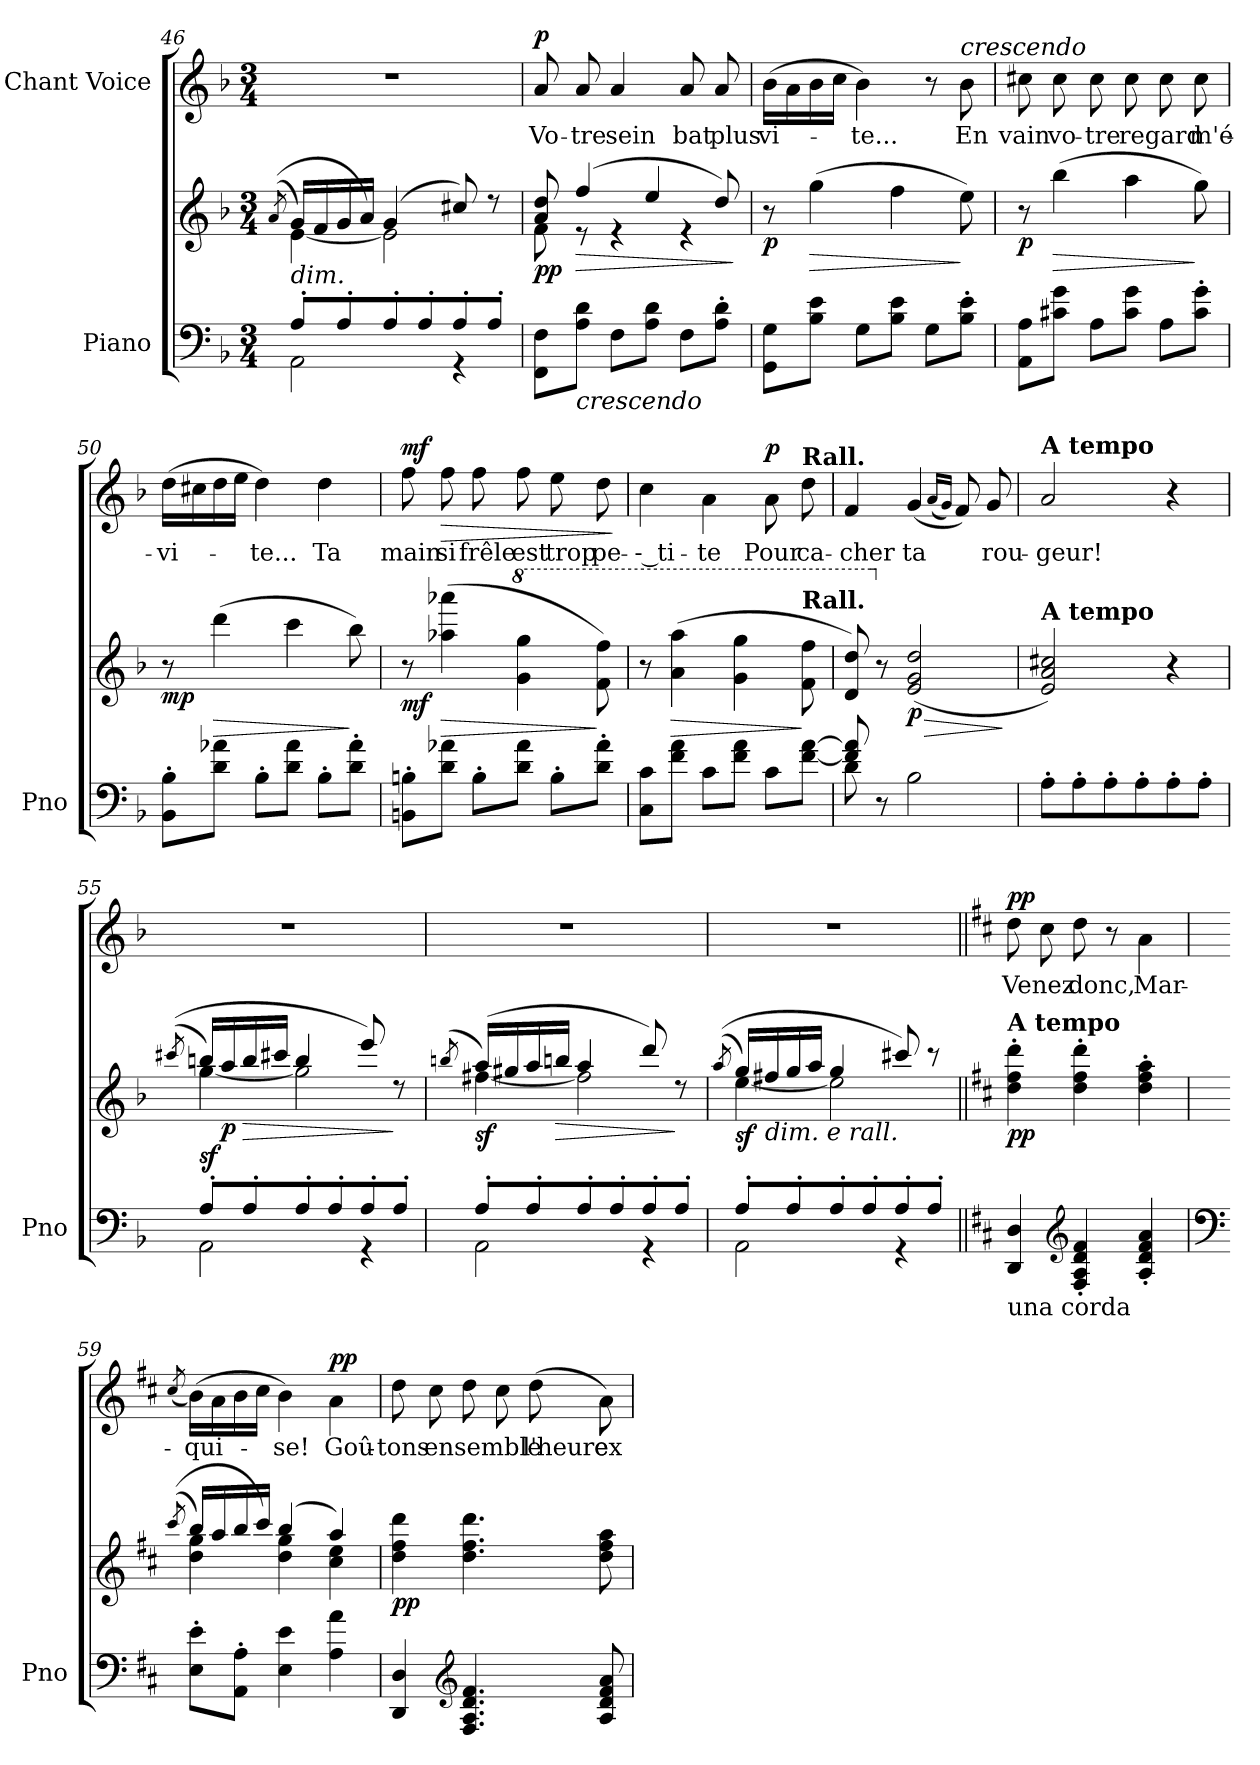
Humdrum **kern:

**kern	**kern	**dynam	**kern	**text	**dynam
*part2	*part2	*part2	*part1	*part1	*part1
*staff3	*staff2	*staff2/3	*staff1	*staff1	*staff1
*I"Piano	*	*	*I"Chant Voice	*	*
*I'Pno	*	*	*	*	*
*clefF4	*clefG2	*	*clefG2	*	*
*k[b-]	*k[b-]	*	*k[b-]	*	*
*M3/4	*M3/4	*	*M3/4	*	*
=46	=46	=46	=46	=46	=46
.	(<(>8qa/	.	.	.	.
*^	*^	*	*	*	*
!	!	!LO:TX:b:i:t=dim.	!	!	!	!	!
8A'/L	2AA\	16g/LL)	[4e\	.	2.r	.	.
.	.	16f/	.	.	.	.	.
8A'/	.	16g/	.	.	.	.	.
.	.	16a/JJ)	.	.	.	.	.
8A'/	.	(>4g/	2e\]	.	.	.	.
8A'/	.	.	.	.	.	.	.
8A'/	4r	8cc#X/)	.	.	.	.	.
8A'/J	.	8r	.	.	.	.	.
*v	*v	*	*	*	*	*	*
=47	=47	=47	=47	=47	=47	=47
!	!	!	!LO:DY:b	!	!LO:LY:b	!LO:DY:a
8FF\ 8F\L	8a/ 8dd/	8f\	pp	8a/	Vo-	p
!LO:TX:b:i:t=crescendo	!	!	!	!	!	!
!	!	!	!LO:HP:b	!	!LO:LY:b	!
8A\ 8d\J	(>4ff/	8r	>	8a/	-tre	.
!	!	!	!	!	!LO:LY:b	!
8F\L	.	4r	.	4a/	sein	.
8A\ 8d\J	4ee/	.	.	.	.	.
!	!	!	!	!	!LO:LY:b	!
8F\L	.	4r	.	8a/	bat	.
!	!	!	!	!	!LO:LY:b	!
8A\' 8d\'J	8dd/)	.	.	8a/	plus	.
*	*v	*v	*	*	*	*
.	.	]	.	.	.
!!LO:LB:g=z
=48	=48	=48	=48	=48	=48
!	!	!LO:DY:b	!	!LO:LY:b	!
8GG\ 8G\L	8r	p	(>16b-\LL	vi-	.
.	.	.	16a\	.	.
!	!	!LO:HP:b	!	!	!
8B-\ 8e\J	(>4gg\	>	16b-\	.	.
.	.	.	16cc\JJ	.	.
!	!	!	!	!LO:LY:b	!
8G\L	.	.	4b-\)	-te...	.
8B-\ 8e\J	4ff\	.	.	.	.
8G\L	.	.	8r	.	.
!	!	!	!LO:TX:a:i:t=crescendo	!	!
!	!	!	!	!LO:LY:b	!
8B-\' 8e\'J	8ee\)	]	8b-\	En	.
=49	=49	=49	=49	=49	=49
!	!	!LO:DY:b	!	!LO:LY:b	!
8AA\ 8A\L	8r	p	8cc#X\	vain	.
!	!	!LO:HP:b	!	!LO:LY:b	!
8c#X\ 8g\J	(>4bb-\	>	8cc#\	vo-	.
!	!	!	!	!LO:LY:b	!
8A\L	.	.	8cc#\	-tre	.
!	!	!	!	!LO:LY:b	!
8c#\ 8g\J	4aa\	.	8cc#\	regard	.
8A\L	.	.	8cc#\	.	.
!	!	!	!	!LO:LY:b	!
8c#\' 8g\'J	8gg\)	]	8cc#\	m'é-	.
=50	=50	=50	=50	=50	=50
!	!	!LO:DY:b	!	!LO:LY:b	!
8BB-\' 8B-\'L	8r	mp	(>16dd\LL	-vi-	.
.	.	.	16cc#X\	.	.
!	!	!LO:HP:b	!	!	!
8d\ 8a-X\J	(>4ddd\	>	16dd\	.	.
.	.	.	16ee\JJ	.	.
!	!	!	!	!LO:LY:b	!
8B-'\L	.	.	4dd\)	-te...	.
8d\ 8a-\J	4ccc\	.	.	.	.
!	!	!	!	!LO:LY:b	!
8B-'\L	.	.	4dd\	Ta	.
8d\' 8a-\'J	8bb-\)	]	.	.	.
=51	=51	=51	=51	=51	=51
!	!	!LO:DY:b	!	!LO:LY:b	!LO:DY:a
8BBn\' 8Bn\'L	8r	mf	8ff\	main	mf
!	!	!LO:HP:b	!	!LO:LY:b	!LO:HP:b
8d\ 8a-X\J	(>4aa-X\ 4aaa-X\	>	8ff\	si	>
!	!	!	!	!LO:LY:b	!
8B'\L	.	.	8ff\	frêle	.
*	*8va	*	*	*	*
!	!	!	!	!LO:LY:b	!
8d\ 8a-\J	4gg\ 4ggg\	.	8ff\	est	.
!	!	!	!	!LO:LY:b	!
8B'\L	.	.	8ee\	trop	.
!	!	!	!	!LO:LY:b	!
8d\' 8a-\'J	8ff\ 8fff\)	]	8dd\	pe-	.
.	.	.	.	.	]
!!LO:PB:g=z
=52	=52	=52	=52	=52	=52
!	!	!	!	!LO:LY:b	!
8C\ 8c\L	8r	.	4cc\	-- ti-	.
!	!	!LO:HP:b	!	!	!
8f\ 8a\J	(>4aa\ 4aaa\	>	.	.	.
!	!	!	!	!LO:LY:b	!
8c\L	.	.	4a\	-te	.
8f\ 8a\J	4gg\ 4ggg\	.	.	.	.
*	*	*	*MM88	*	*
!	!	!	!	!LO:LY:b	!LO:DY:a
8c\L	.	.	8a\	Pour	p
!	!	!	!LO:TX:a:B:t=Rall.	!	!
!	!LO:TX:a:B:t=Rall.	!	!	!	!
!	!	!	!	!LO:LY:b	!
[8f\ [8a\J	8ff\ 8fff\	]	8dd\	ca-	.
=53	=53	=53	=53	=53	=53
*	*	*	*MM85	*	*
*^	*	*	*	*	*
!	!	!	!	!	!LO:LY:b	!
8f/] 8a/]	8d\	8dd/ 8ddd/)	.	4f/	-cher	.
*	*	*X8va	*	*	*	*
8r	8ryy	8r	.	.	.	.
*	*	*	*	*MM82	*	*
!	!	!	!LO:HP:b	!	!LO:LY:b	!
!	!	!	!LO:DY:n=1:b	!	!	!
2B-\	2ryy	(>2e/ 2g/ 2dd/	> p	(<4g/	ta	.
.	.	.	.	(<16qa/LL	.	.
.	.	.	.	16qg/JJ)	.	.
.	.	.	.	8f/)	.	.
!	!	!	!	!	!LO:LY:b	!
.	.	.	.	8g/	rou-	.
*v	*v	*	*	*	*	*
.	.	]	.	.	.
=54	=54	=54	=54	=54	=54
*	*	*	*MM92	*	*
!	!	!	!LO:TX:a:B:t=A tempo	!	!
!	!LO:TX:a:B:t=A tempo	!	!	!	!
!	!	!	!	!LO:LY:b	!
8A'\L	2e/ 2a/ 2cc#X/)	.	2a/	-geur!	.
8A'\	.	.	.	.	.
8A'\	.	.	.	.	.
8A'\	.	.	.	.	.
8A'\	4r	.	4r	.	.
8A'\J	.	.	.	.	.
=55	=55	=55	=55	=55	=55
.	(>(>8qccc#X/	.	.	.	.
*^	*^	*	*	*	*
!	!	!	!	!LO:DY:b	!	!	!
8A'/L	2AA\	16bbn/LL)	[4gg\	sf	2.r	.	.
!	!	!	!	!LO:DY:b	!	!	!
.	.	16aa/	.	p	.	.	.
!	!	!	!	!LO:HP:b	!	!	!
8A'/	.	16bb/	.	>	.	.	.
.	.	16ccc#/JJ	.	.	.	.	.
8A'/	.	4bb/	2gg\]	.	.	.	.
8A'/	.	.	.	.	.	.	.
8A'/	4r	8eee/)	.	.	.	.	.
8A'/J	.	8rdd	.	]	.	.	.
=56	=56	=56	=56	=56	=56	=56	=56
.	.	(>8qbbn/	.	.	.	.	.
!	!	!	!	!LO:DY:b	!	!	!
8A'/L	2AA\	(>16aa/LL)	[4ff#X\	sf	2.r	.	.
.	.	16gg#X/	.	.	.	.	.
8A'/	.	16aa/	.	.	.	.	.
!	!	!	!	!LO:HP:b	!	!	!
.	.	16bb/JJ	.	>	.	.	.
8A'/	.	4aa/	2ff#\]	.	.	.	.
8A'/	.	.	.	.	.	.	.
8A'/	4r	8ddd/)	.	.	.	.	.
8A'/J	.	8rdd	.	]	.	.	.
!!LO:LB:g=z
=57	=57	=57	=57	=57	=57	=57	=57
*	*	*	*	*	*MM88	*	*
.	.	(<(>8qaa/	.	.	.	.	.
!	!	!	!	!LO:DY:b	!	!	!
*	*	*	*	*	*^	*	*
*	*	*	*	*	*	*^	*	*
8A'/L	2AA\	16gg/LL)	[4ee\	sf	2.r	8ryy	4ryy	.	.
!	!	!LO:TX:b:i:t=dim.  e   rall.	!	!	!	!	!	!	!
.	.	16ff#X/	.	.	.	.	.	.	.
*	*	*	*	*	*MM85	*	*	*	*
8A'/	.	16gg/	.	.	.	2ryy	.	.	.
.	.	16aa/JJ	.	.	.	.	.	.	.
*	*	*	*	*	*MM82	*	*	*	*
8A'/	.	4gg/	2ee\]	.	.	.	2ryy	.	.
8A'/	.	.	.	.	.	.	.	.	.
8A'/	4r	8ccc#X/)	.	.	.	.	.	.	.
8A'/J	.	8r	.	.	.	8ryy	.	.	.
*v	*v	*	*	*	*v	*v	*v	*	*
*	*v	*v	*	*	*	*
=58||	=58||	=58||	=58||	=58||	=58||
*k[f#c#]	*k[f#c#]	*	*k[f#c#]	*	*
*	*	*	*MM92	*	*
*	*	*	*^	*	*
*	*	*	*	*^	*	*
!	!	!	!LO:TX:a:B:t=A tempo	!	!	!	!
!	!LO:TX:a:B:t=A tempo	!	!	!	!	!	!
!LO:TX:b:t=una corda	!	!	!	!	!	!	!
!	!	!LO:DY:b	!	!	!	!LO:LY:b	!LO:DY:a
*	*	*	*v	*v	*v	*	*
4DD/ 4D/	4dd\' 4ff#\' 4ddd\'	pp	8dd\	Venez	pp
.	.	.	8cc#\	.	.
*clefG2	*	*	*	*	*
!	!	!	!	!LO:LY:b	!
4F#/' 4A/' 4d/' 4f#/'	4dd\' 4ff#\' 4ddd\'	.	8dd\	donc,	.
.	.	.	8r	.	.
!	!	!	!	!LO:LY:b	!
4A/' 4d/' 4f#/' 4a/'	4dd\' 4ff#\' 4aa\'	.	4a\	Mar-	.
=59	=59	=59	=59	=59	=59
*clefF4	*	*	*	*	*
.	(<(>8qccc#/	.	(<8qcc#/	.	.
*	*^	*	*	*	*
!	!	!	!	!	!LO:LY:b	!
8E\' 8e\'L	16bb/LL)	4dd\ 4gg\	.	(>16b\LL)	-qui-	.
.	16aa/	.	.	16a\	.	.
8AA\' 8A\'J	16bb/	.	.	16b\	.	.
.	16ccc#/JJ)	.	.	16cc#\JJ	.	.
!	!	!	!	!	!LO:LY:b	!
4E\ 4e\	(>4bb/	4dd\ 4gg\	.	4b\)	-se!	.
!	!	!	!	!	!LO:LY:b	!LO:DY:a
4A\ 4a\	4aa/)	4cc#\ 4ee\	.	4a\	Goû-	pp
=60	=60	=60	=60	=60	=60	=60
!	!	!	!LO:DY:b	!	!LO:LY:b	!
*	*v	*v	*	*	*	*
4DD/ 4D/	4dd\ 4ff#\ 4ddd\	pp	8dd\	-tons	.
!	!	!	!	!LO:LY:b	!
.	.	.	8cc#\	ensemble	.
*clefG2	*	*	*	*	*
4.F#/ 4.A/ 4.d/ 4.f#/	4.dd\ 4.ff#\ 4.ddd\	.	8dd\	.	.
.	.	.	8cc#\	.	.
!	!	!	!	!LO:LY:b	!
.	.	.	(>8dd\	l'heure	.
!	!	!	!	!LO:LY:b	!
8A/ 8d/ 8f#/ 8a/	8dd\ 8ff#\ 8aa\	.	8a\)	ex-	.
=	=	=	=	=	=
*-	*-	*-	*-	*-	*-
